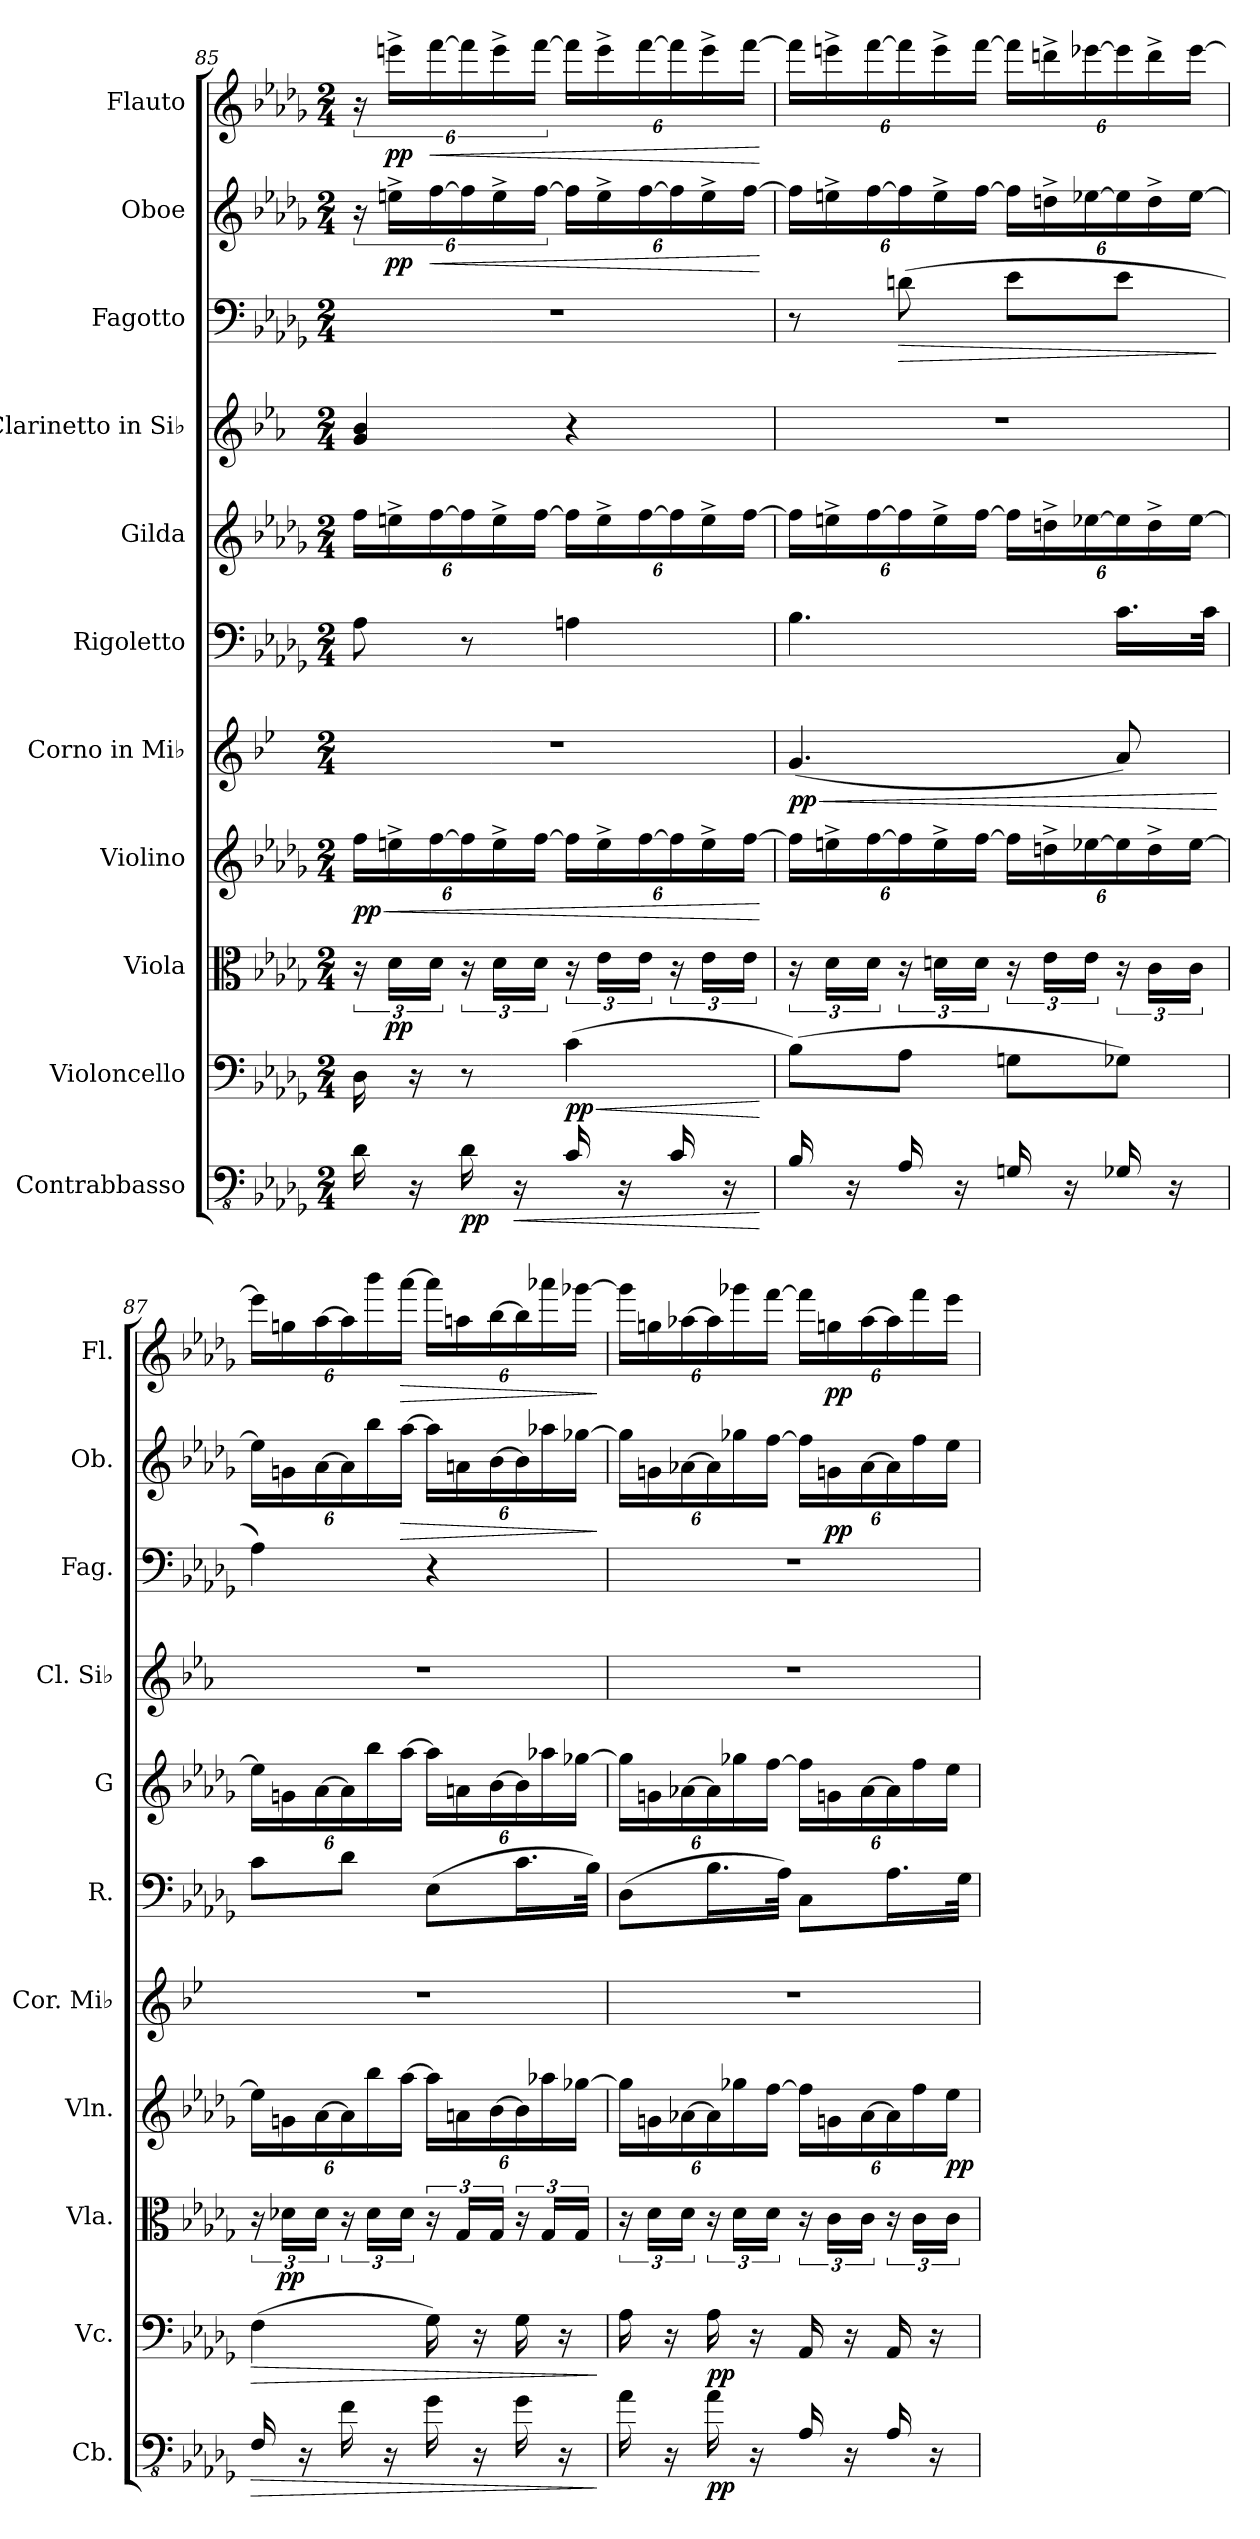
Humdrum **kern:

**kern	**dynam	**kern	**dynam	**kern	**dynam	**kern	**dynam	**kern	**dynam	**kern	**kern	**kern	**kern	**dynam	**kern	**dynam	**kern	**dynam
*part11	*part11	*part10	*part10	*part9	*part9	*part8	*part8	*part7	*part7	*part6	*part5	*part4	*part3	*part3	*part2	*part2	*part1	*part1
*staff11	*staff11	*staff10	*staff10	*staff9	*staff9	*staff8	*staff8	*staff7	*staff7	*staff6	*staff5	*staff4	*staff3	*staff3	*staff2	*staff2	*staff1	*staff1
*I"Contrabbasso	*	*I"Violoncello	*	*I"Viola	*	*I"Violino	*	*I"Corno in Mi♭	*	*I"Rigoletto	*I"Gilda	*I"Clarinetto in Si♭	*I"Fagotto	*	*I"Oboe	*	*I"Flauto	*
*I'Cb.	*	*I'Vc.	*	*I'Vla.	*	*I'Vln.	*	*I'Cor. Mi♭	*	*I'R.	*I'G	*I'Cl. Si♭	*I'Fag.	*	*I'Ob.	*	*I'Fl.	*
!!LO:PB:g=z
*clefFv4	*	*clefF4	*	*clefC3	*	*clefG2	*	*clefG2	*	*clefF4	*clefG2	*clefG2	*clefF4	*	*clefG2	*	*clefG2	*
*ITrd7c12	*	*	*	*	*	*	*	*ITrd5c9	*	*	*	*ITrd1c2	*	*	*	*	*	*
*k[b-e-a-d-g-]	*	*k[b-e-a-d-g-]	*	*k[b-e-a-d-g-]	*	*k[b-e-a-d-g-]	*	*k[b-e-a-d-g-]	*	*k[b-e-a-d-g-]	*k[b-e-a-d-g-]	*k[b-e-a-d-g-]	*k[b-e-a-d-g-]	*	*k[b-e-a-d-g-]	*	*k[b-e-a-d-g-]	*
*M2/4	*	*M2/4	*	*M2/4	*	*M2/4	*	*M2/4	*	*M2/4	*M2/4	*M2/4	*M2/4	*	*M2/4	*	*M2/4	*
*	*	*	*	*	*	*Xbrackettup	*	*	*	*	*	*	*	*	*	*	*	*
=85	=85	=85	=85	=85	=85	=85	=85	=85	=85	=85	=85	=85	=85	=85	=85	=85	=85	=85
!	!	!	!	!	!	!	!LO:HP:b	!	!	!	!	!	!	!	!	!	!	!
*	*	*	*	*	*	*	*	*	*	*	*Xbrackettup	*	*	*	*	*	*	*
!	!	!	!	!	!	!	!LO:DY:n=1:b	!	!	!	!	!	!	!	!	!	!	!
16DD-\	.	16D-\	.	24r	.	24ff\LL	< pp	2r	.	8A-\	24ff\LL	4f/ 4a-/	2r	.	24r	.	24r	.
!	!	!	!	!	!LO:DY:b	!	!	!	!	!	!	!	!	!	!	!LO:DY:b	!	!LO:DY:b
.	.	.	.	24d-\LL	pp	24een^\	.	.	.	.	24een^\	.	.	.	24een^\LL	pp	24eeen^\LL	pp
16r	.	16r	.	.	.	.	.	.	.	.	.	.	.	.	.	.	.	.
!	!	!	!	!	!	!	!	!	!	!	!	!	!	!	!	!LO:HP:b	!	!LO:HP:b
.	.	.	.	24d-\JJ	.	[24ff\	.	.	.	.	[24ff\	.	.	.	[24ff\	<	[24fff\	<
*	*	*	*	*	*	*	*	*	*	*	*	*	*	*	*Xbrackettup	*	*Xbrackettup	*
!	!LO:DY:b	!	!	!	!	!	!	!	!	!	!	!	!	!	!	!	!	!
16DD-\	pp	8r	.	24r	.	24ff\]	.	.	.	8r	24ff\]	.	.	.	24ff\]	.	24fff\]	.
.	.	.	.	24d-\LL	.	24ee^\	.	.	.	.	24ee^\	.	.	.	24ee^\	.	24eee^\	.
!	!LO:HP:b	!	!	!	!	!	!	!	!	!	!	!	!	!	!	!	!	!
16r	<	.	.	.	.	.	.	.	.	.	.	.	.	.	.	.	.	.
.	.	.	.	24d-\JJ	.	[24ff\JJ	.	.	.	.	[24ff\JJ	.	.	.	[24ff\JJ	.	[24fff\JJ	.
!	!	!	!LO:HP:b	!	!	!	!	!	!	!	!	!	!	!	!	!	!	!
!	!	!	!LO:DY:n=1:b	!	!	!	!	!	!	!	!	!	!	!	!	!	!	!
16CC/	.	(>4c\	< pp	24r	.	24ff\LL]	.	.	.	4An\	24ff\LL]	4r	.	.	24ff\LL]	.	24fff\LL]	.
.	.	.	.	24e-\LL	.	24ee^\	.	.	.	.	24ee^\	.	.	.	24ee^\	.	24eee^\	.
16r	.	.	.	.	.	.	.	.	.	.	.	.	.	.	.	.	.	.
.	.	.	.	24e-\JJ	.	[24ff\	.	.	.	.	[24ff\	.	.	.	[24ff\	.	[24fff\	.
16CC/	.	.	.	24r	.	24ff\]	.	.	.	.	24ff\]	.	.	.	24ff\]	.	24fff\]	.
.	.	.	.	24e-\LL	.	24ee^\	.	.	.	.	24ee^\	.	.	.	24ee^\	.	24eee^\	.
16r	.	.	.	.	.	.	.	.	.	.	.	.	.	.	.	.	.	.
.	.	.	.	24e-\JJ	.	[24ff\JJ	.	.	.	.	[24ff\JJ	.	.	.	[24ff\JJ	.	[24fff\JJ	.
.	[	.	[	.	.	.	[	.	.	.	.	.	.	.	.	[	.	[
=86	=86	=86	=86	=86	=86	=86	=86	=86	=86	=86	=86	=86	=86	=86	=86	=86	=86	=86
!	!	!	!	!	!	!	!	!	!LO:HP:b	!	!	!	!	!	!	!	!	!
!	!	!	!	!	!	!	!	!	!LO:DY:n=1:b	!	!	!	!	!	!	!	!	!
16BBB-/	.	(>8B-\L)	.	24r	.	24ff\LL]	.	(<4.B-/	< pp	4.B-\	24ff\LL]	2r	8r	.	24ff\LL]	.	24fff\LL]	.
.	.	.	.	24d-\LL	.	24een^\	.	.	.	.	24een^\	.	.	.	24een^\	.	24eeen^\	.
16r	.	.	.	.	.	.	.	.	.	.	.	.	.	.	.	.	.	.
.	.	.	.	24d-\JJ	.	[24ff\	.	.	.	.	[24ff\	.	.	.	[24ff\	.	[24fff\	.
!	!	!	!	!	!	!	!	!	!	!	!	!	!	!LO:HP:b	!	!	!	!
16AAA-/	.	8A-\J	.	24r	.	24ff\]	.	.	.	.	24ff\]	.	(>8dn\	>	24ff\]	.	24fff\]	.
.	.	.	.	24dn\LL	.	24ee^\	.	.	.	.	24ee^\	.	.	.	24ee^\	.	24eee^\	.
16r	.	.	.	.	.	.	.	.	.	.	.	.	.	.	.	.	.	.
.	.	.	.	24d\JJ	.	[24ff\JJ	.	.	.	.	[24ff\JJ	.	.	.	[24ff\JJ	.	[24fff\JJ	.
16GGGn/	.	8Gn\L	.	24r	.	24ff\LL]	.	.	.	.	24ff\LL]	.	8e-\L	.	24ff\LL]	.	24fff\LL]	.
.	.	.	.	24e-\LL	.	24ddn^\	.	.	.	.	24ddn^\	.	.	.	24ddn^\	.	24dddn^\	.
16r	.	.	.	.	.	.	.	.	.	.	.	.	.	.	.	.	.	.
.	.	.	.	24e-\JJ	.	[24ee-X\	.	.	.	.	[24ee-X\	.	.	.	[24ee-X\	.	[24eee-X\	.
16GGG-X/	.	8G-X\J)	.	24r	.	24ee-\]	.	8c/)	.	16.c\LL	24ee-\]	.	8e-\J	.	24ee-\]	.	24eee-\]	.
.	.	.	.	24c\LL	.	24dd^\	.	.	.	.	24dd^\	.	.	.	24dd^\	.	24ddd^\	.
16r	.	.	.	.	.	.	.	.	.	.	.	.	.	.	.	.	.	.
.	.	.	.	24c\JJ	.	[24ee-\JJ	.	.	.	.	[24ee-\JJ	.	.	.	[24ee-\JJ	.	[24eee-\JJ	.
.	.	.	.	.	.	.	.	.	.	32c\JJk	.	.	.	.	.	.	.	.
.	.	.	.	.	.	.	.	.	[	.	.	.	.	]	.	.	.	.
!!LO:PB:g=z
=87	=87	=87	=87	=87	=87	=87	=87	=87	=87	=87	=87	=87	=87	=87	=87	=87	=87	=87
!	!LO:HP:b	!	!LO:HP:b	!	!	!	!	!	!	!	!	!	!	!	!	!	!	!
16FFF/	>	(>4F\	>	24r	.	24ee-\LL]	.	2r	.	8c\L	24ee-\LL]	2r	4A-\)	.	24ee-\LL]	.	24eee-\LL]	.
!	!	!	!	!	!LO:DY:b	!	!	!	!	!	!	!	!	!	!	!	!	!
.	.	.	.	24d-X\LL	pp	24gn\	.	.	.	.	24gn\	.	.	.	24gn\	.	24ggn\	.
16r	.	.	.	.	.	.	.	.	.	.	.	.	.	.	.	.	.	.
.	.	.	.	24d-\JJ	.	[24a-\	.	.	.	.	[24a-\	.	.	.	[24a-\	.	[24aa-\	.
16FF\	.	.	.	24r	.	24a-\]	.	.	.	8d-\J	24a-\]	.	.	.	24a-\]	.	24aa-\]	.
.	.	.	.	24d-\LL	.	24bb-\	.	.	.	.	24bb-\	.	.	.	24bb-\	.	24bbb-\	.
16r	.	.	.	.	.	.	.	.	.	.	.	.	.	.	.	.	.	.
!	!	!	!	!	!	!	!	!	!	!	!	!	!	!	!	!LO:HP:b	!	!LO:HP:b
.	.	.	.	24d-\JJ	.	[24aa-\JJ	.	.	.	.	[24aa-\JJ	.	.	.	[24aa-\JJ	>	[24aaa-\JJ	>
16GG-\	.	16G-\)	.	24r	.	24aa-\LL]	.	.	.	(>8E-\L	24aa-\LL]	.	4r	.	24aa-\LL]	.	24aaa-\LL]	.
.	.	.	.	24G-/LL	.	24an\	.	.	.	.	24an\	.	.	.	24an\	.	24aan\	.
16r	.	16r	.	.	.	.	.	.	.	.	.	.	.	.	.	.	.	.
.	.	.	.	24G-/JJ	.	[24b-\	.	.	.	.	[24b-\	.	.	.	[24b-\	.	[24bb-\	.
16GG-\	.	16G-\	.	24r	.	24b-\]	.	.	.	16.c\L	24b-\]	.	.	.	24b-\]	.	24bb-\]	.
.	.	.	.	24G-/LL	.	24aa-X\	.	.	.	.	24aa-X\	.	.	.	24aa-X\	.	24aaa-X\	.
16r	.	16r	.	.	.	.	.	.	.	.	.	.	.	.	.	.	.	.
.	.	.	.	24G-/JJ	.	[24gg-X\JJ	.	.	.	.	[24gg-X\JJ	.	.	.	[24gg-X\JJ	.	[24ggg-X\JJ	.
.	.	.	.	.	.	.	.	.	.	32B-\JJk)	.	.	.	.	.	.	.	.
.	]	.	]	.	.	.	.	.	.	.	.	.	.	.	.	]	.	]
=88	=88	=88	=88	=88	=88	=88	=88	=88	=88	=88	=88	=88	=88	=88	=88	=88	=88	=88
16AA-\	.	16A-\	.	24r	.	24gg-\LL]	.	2r	.	(>8D-\L	24gg-\LL]	2r	2r	.	24gg-\LL]	.	24ggg-\LL]	.
.	.	.	.	24d-\LL	.	24gn\	.	.	.	.	24gn\	.	.	.	24gn\	.	24ggn\	.
16r	.	16r	.	.	.	.	.	.	.	.	.	.	.	.	.	.	.	.
.	.	.	.	24d-\JJ	.	[24a-X\	.	.	.	.	[24a-X\	.	.	.	[24a-X\	.	[24aa-X\	.
!	!LO:DY:b	!	!LO:DY:b	!	!	!	!	!	!	!	!	!	!	!	!	!	!	!
16AA-\	pp	16A-\	pp	24r	.	24a-\]	.	.	.	16.B-\L	24a-\]	.	.	.	24a-\]	.	24aa-\]	.
.	.	.	.	24d-\LL	.	24gg-X\	.	.	.	.	24gg-X\	.	.	.	24gg-X\	.	24ggg-X\	.
16r	.	16r	.	.	.	.	.	.	.	.	.	.	.	.	.	.	.	.
.	.	.	.	24d-\JJ	.	[24ff\JJ	.	.	.	.	[24ff\JJ	.	.	.	[24ff\JJ	.	[24fff\JJ	.
.	.	.	.	.	.	.	.	.	.	32A-\JJk)	.	.	.	.	.	.	.	.
16AAA-/	.	16AA-/	.	24r	.	24ff\LL]	.	.	.	8C\L	24ff\LL]	.	.	.	24ff\LL]	.	24fff\LL]	.
!	!	!	!	!	!	!	!	!	!	!	!	!	!	!	!	!LO:DY:b	!	!LO:DY:b
.	.	.	.	24c\LL	.	24gn\	.	.	.	.	24gn\	.	.	.	24gn\	pp	24ggn\	pp
16r	.	16r	.	.	.	.	.	.	.	.	.	.	.	.	.	.	.	.
.	.	.	.	24c\JJ	.	[24a-\	.	.	.	.	[24a-\	.	.	.	[24a-\	.	[24aa-\	.
16AAA-/	.	16AA-/	.	24r	.	24a-\]	.	.	.	16.A-\L	24a-\]	.	.	.	24a-\]	.	24aa-\]	.
.	.	.	.	24c\LL	.	24ff\	.	.	.	.	24ff\	.	.	.	24ff\	.	24fff\	.
16r	.	16r	.	.	.	.	.	.	.	.	.	.	.	.	.	.	.	.
!	!	!	!	!	!	!	!LO:DY:b	!	!	!	!	!	!	!	!	!	!	!
.	.	.	.	24c\JJ	.	24ee-\JJ	pp	.	.	.	24ee-\JJ	.	.	.	24ee-\JJ	.	24eee-\JJ	.
.	.	.	.	.	.	.	.	.	.	32G-\JJk	.	.	.	.	.	.	.	.
=	=	=	=	=	=	=	=	=	=	=	=	=	=	=	=	=	=	=
*-	*-	*-	*-	*-	*-	*-	*-	*-	*-	*-	*-	*-	*-	*-	*-	*-	*-	*-
